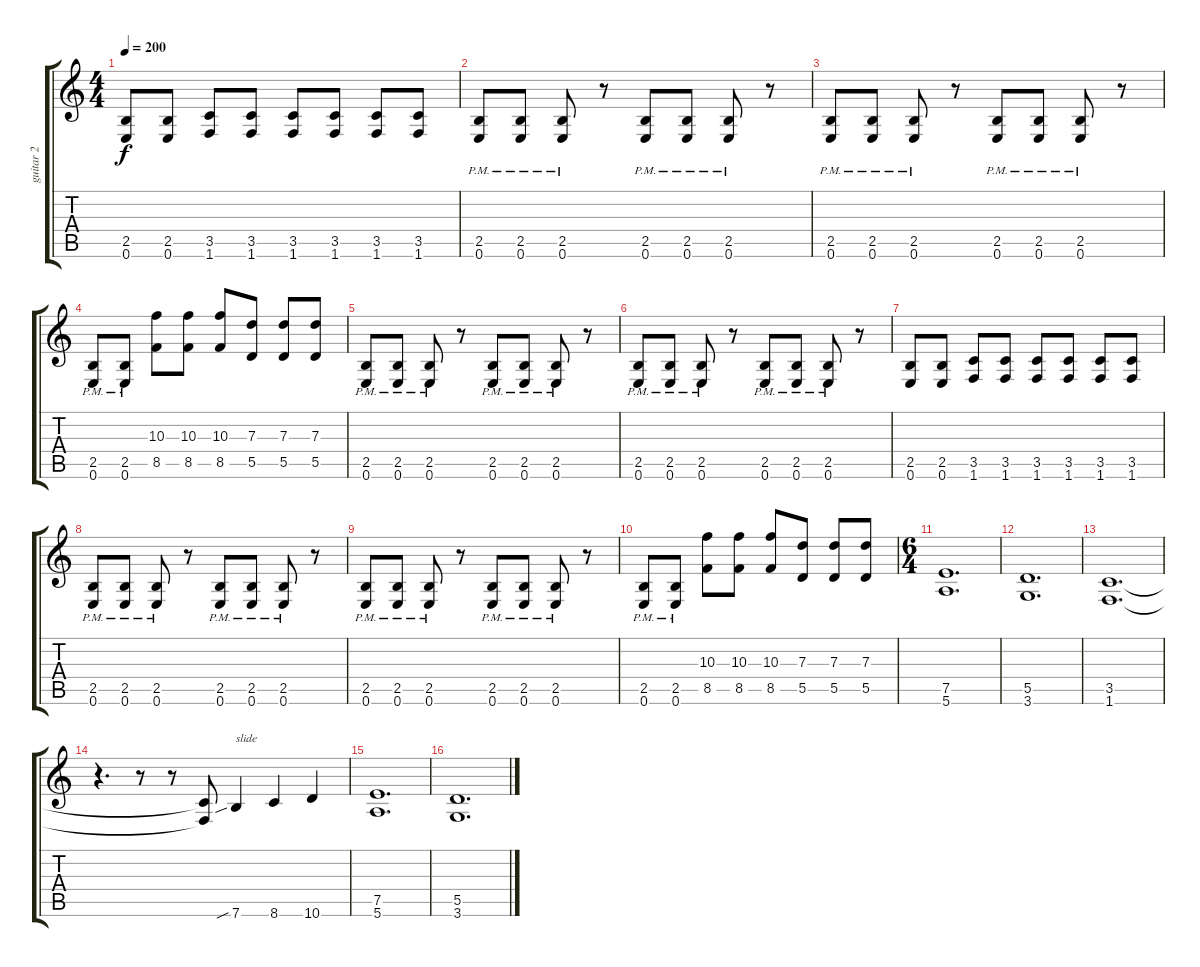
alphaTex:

\track ("guitar 2" "guitar 2") {instrument distortionguitar}
\staff {score tabs}
\tuning (E4 B3 G3 D3 A2 E2) {hide}
\ts (4 4)
\tempo 200
\clef g2
\ks c
(2.5 0.6).8{dy f} (2.5 0.6).8 (3.5 1.6).8 (3.5 1.6).8 (3.5 1.6).8 (3.5 1.6).8 (3.5 1.6).8 (3.5 1.6).8 |
(2.5{pm} 0.6{pm}).8 (2.5{pm} 0.6{pm}).8 (2.5{pm} 0.6{pm}).8 r.8 (2.5{pm} 0.6{pm}).8 (2.5{pm} 0.6{pm}).8 (2.5{pm} 0.6{pm}).8 r.8 |
(2.5{pm} 0.6{pm}).8 (2.5{pm} 0.6{pm}).8 (2.5{pm} 0.6{pm}).8 r.8 (2.5{pm} 0.6{pm}).8 (2.5{pm} 0.6{pm}).8 (2.5{pm} 0.6{pm}).8 r.8 |
(2.5{pm} 0.6{pm}).8 (2.5{pm} 0.6{pm}).8 (10.3 8.5).8 (10.3 8.5).8 (10.3 8.5).8 (7.3 5.5).8 (7.3 5.5).8 (7.3 5.5).8 |
(2.5{pm} 0.6{pm}).8 (2.5{pm} 0.6{pm}).8 (2.5{pm} 0.6{pm}).8 r.8 (2.5{pm} 0.6{pm}).8 (2.5{pm} 0.6{pm}).8 (2.5{pm} 0.6{pm}).8 r.8 |
(2.5{pm} 0.6{pm}).8 (2.5{pm} 0.6{pm}).8 (2.5{pm} 0.6{pm}).8 r.8 (2.5{pm} 0.6{pm}).8 (2.5{pm} 0.6{pm}).8 (2.5{pm} 0.6{pm}).8 r.8 |
(2.5 0.6).8 (2.5 0.6).8 (3.5 1.6).8 (3.5 1.6).8 (3.5 1.6).8 (3.5 1.6).8 (3.5 1.6).8 (3.5 1.6).8 |
(2.5{pm} 0.6{pm}).8 (2.5{pm} 0.6{pm}).8 (2.5{pm} 0.6{pm}).8 r.8 (2.5{pm} 0.6{pm}).8 (2.5{pm} 0.6{pm}).8 (2.5{pm} 0.6{pm}).8 r.8 |
(2.5{pm} 0.6{pm}).8 (2.5{pm} 0.6{pm}).8 (2.5{pm} 0.6{pm}).8 r.8 (2.5{pm} 0.6{pm}).8 (2.5{pm} 0.6{pm}).8 (2.5{pm} 0.6{pm}).8 r.8 |
(2.5{pm} 0.6{pm}).8 (2.5{pm} 0.6{pm}).8 (10.3 8.5).8 (10.3 8.5).8 (10.3 8.5).8 (7.3 5.5).8 (7.3 5.5).8 (7.3 5.5).8 |
\ts (6 4)
(7.5 5.6).1{d} |
(5.5 3.6).1{d} |
(3.5 1.6).1{d} |
r.4{d} r.8 r.8 (3.5{t} 1.6{t}).8 7.6{sib}.4{txt "slide"} 8.6.4 10.6.4 |
(7.5 5.6).1{d} |
(5.5 3.6).1{d}
